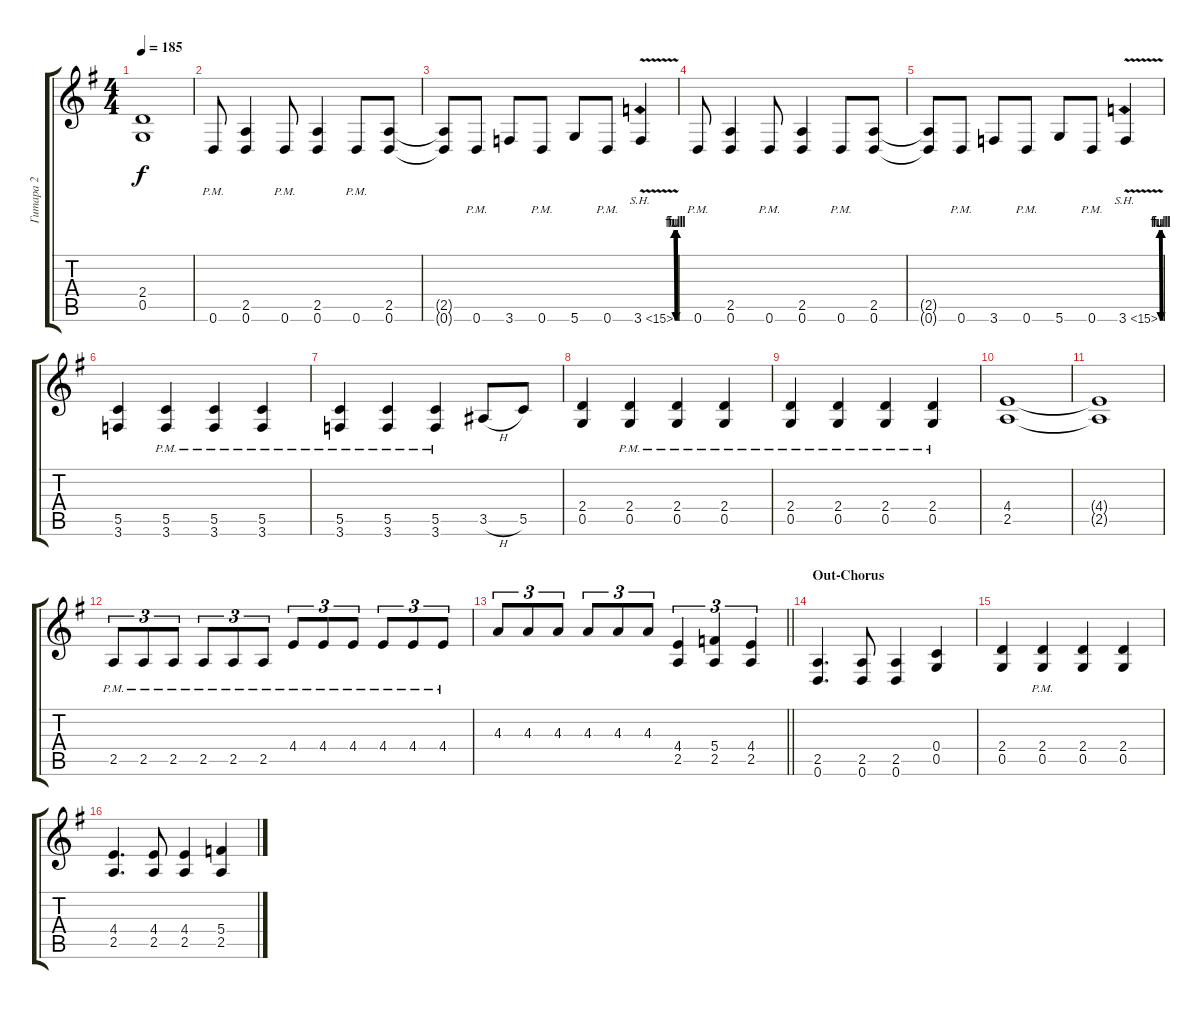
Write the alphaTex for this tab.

\track ("Гитара 2" "Гитара 2") {instrument distortionguitar}
\staff {score tabs}
\tuning (D4 A3 F3 C3 G2 D2) {hide}
\ts (4 4)
\tempo 185
\clef g2
\ks eminor
(2.4{t} 0.5{t}).1{dy f} |
0.6{pm}.8 (2.5 0.6).4 0.6{pm}.8 (2.5 0.6).4 0.6{pm}.8 (2.5 0.6).8 |
(2.5{t} 0.6{t}).8 0.6{pm}.8 3.6.8 0.6{pm}.8 5.6.8 0.6{pm}.8 3.6{be (custom 0 0 15 4 21 0 33 4 40 0 60 4) sh 12 v}.4 |
0.6{pm}.8 (2.5 0.6).4 0.6{pm}.8 (2.5 0.6).4 0.6{pm}.8 (2.5 0.6).8 |
(2.5{t} 0.6{t}).8 0.6{pm}.8 3.6.8 0.6{pm}.8 5.6.8 0.6{pm}.8 3.6{be (custom 0 0 15 4 21 0 33 4 40 0 60 4) sh 12 v}.4 |
(5.5 3.6).4 (5.5{pm} 3.6{pm}).4 (5.5{pm} 3.6{pm}).4 (5.5{pm} 3.6{pm}).4 |
(5.5{pm} 3.6{pm}).4 (5.5{pm} 3.6{pm}).4 (5.5{pm} 3.6{pm}).4 3.5{h}.8 5.5.8 |
(2.4 0.5).4 (2.4{pm} 0.5{pm}).4 (2.4{pm} 0.5{pm}).4 (2.4{pm} 0.5{pm}).4 |
(2.4{pm} 0.5{pm}).4 (2.4{pm} 0.5{pm}).4 (2.4{pm} 0.5{pm}).4 (2.4{pm} 0.5{pm}).4 |
(4.4 2.5).1 |
(4.4{t} 2.5{t}).1 |
2.5{pm}.8{tu (3 2)} 2.5{pm}.8{tu (3 2)} 2.5{pm}.8{tu (3 2)} 2.5{pm}.8{tu (3 2)} 2.5{pm}.8{tu (3 2)} 2.5{pm}.8{tu (3 2)} 4.4{pm}.8{tu (3 2)} 4.4{pm}.8{tu (3 2)} 4.4{pm}.8{tu (3 2)} 4.4{pm}.8{tu (3 2)} 4.4{pm}.8{tu (3 2)} 4.4{pm}.8{tu (3 2)} |
\barLineRight lightlight
4.3.8{tu (3 2)} 4.3.8{tu (3 2)} 4.3.8{tu (3 2)} 4.3.8{tu (3 2)} 4.3.8{tu (3 2)} 4.3.8{tu (3 2)} (4.4 2.5).4{tu (3 2)} (5.4 2.5).4{tu (3 2)} (4.4 2.5).4{tu (3 2)} |
\section ("" "Out-Chorus")
(2.5 0.6).4{d} (2.5 0.6).8 (2.5 0.6).4 (0.4 0.5).4 |
(2.4 0.5).4 (2.4{pm} 0.5{pm}).4 (2.4 0.5).4 (2.4 0.5).4 |
(4.4 2.5).4{d} (4.4 2.5).8 (4.4 2.5).4 (5.4 2.5).4
